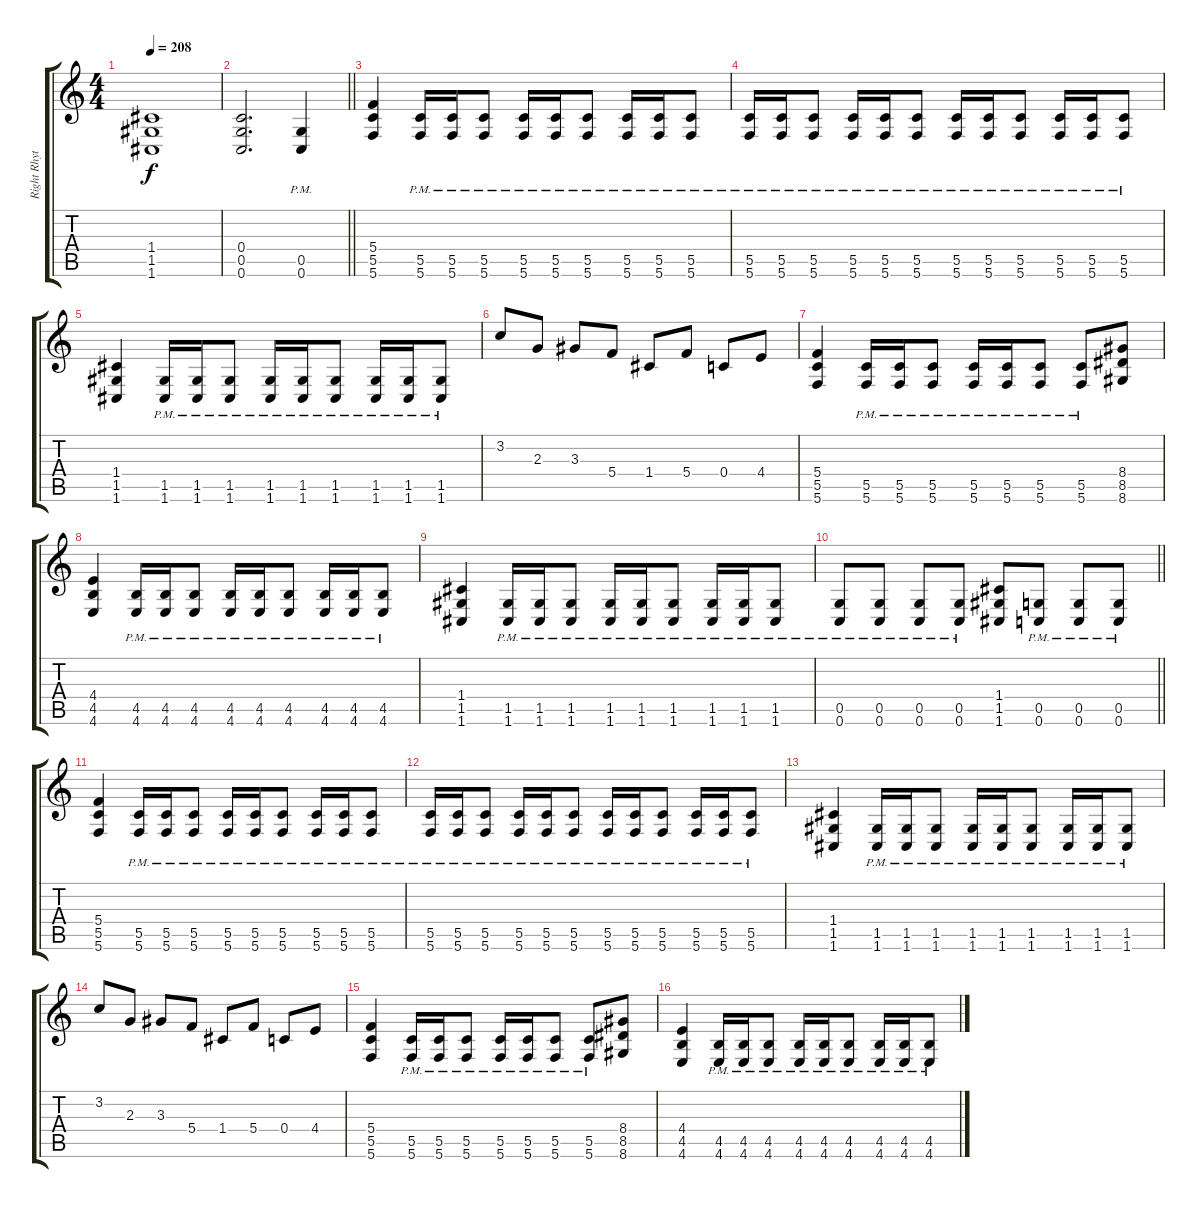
\track ("Right Rhythm" "Right Rhyt") {instrument distortionguitar}
\staff {score tabs}
\tuning (D4 A3 F3 C3 G2 C2) {hide}
\ts (4 4)
\tempo 208
\clef g2
\ks c
(1.4 1.5 1.6).1{dy f} |
\barLineRight lightlight
(0.4 0.5 0.6).2{d} (0.5{pm} 0.6{pm}).4 |
\section ("" "")
(5.4 5.5 5.6).4 (5.5{pm} 5.6{pm}).16 (5.5{pm} 5.6{pm}).16 (5.5{pm} 5.6{pm}).8 (5.5{pm} 5.6{pm}).16 (5.5{pm} 5.6{pm}).16 (5.5{pm} 5.6{pm}).8 (5.5{pm} 5.6{pm}).16 (5.5{pm} 5.6{pm}).16 (5.5{pm} 5.6{pm}).8 |
(5.5{pm} 5.6{pm}).16 (5.5{pm} 5.6{pm}).16 (5.5{pm} 5.6{pm}).8 (5.5{pm} 5.6{pm}).16 (5.5{pm} 5.6{pm}).16 (5.5{pm} 5.6{pm}).8 (5.5{pm} 5.6{pm}).16 (5.5{pm} 5.6{pm}).16 (5.5{pm} 5.6{pm}).8 (5.5{pm} 5.6{pm}).16 (5.5{pm} 5.6{pm}).16 (5.5{pm} 5.6{pm}).8 |
(1.4 1.5 1.6).4 (1.5{pm} 1.6{pm}).16 (1.5{pm} 1.6{pm}).16 (1.5{pm} 1.6{pm}).8 (1.5{pm} 1.6{pm}).16 (1.5{pm} 1.6{pm}).16 (1.5{pm} 1.6{pm}).8 (1.5{pm} 1.6{pm}).16 (1.5{pm} 1.6{pm}).16 (1.5{pm} 1.6{pm}).8 |
3.2.8 2.3.8 3.3.8 5.4.8 1.4.8 5.4.8 0.4.8 4.4.8 |
(5.4 5.5 5.6).4 (5.5{pm} 5.6{pm}).16 (5.5{pm} 5.6{pm}).16 (5.5{pm} 5.6{pm}).8 (5.5{pm} 5.6{pm}).16 (5.5{pm} 5.6{pm}).16 (5.5{pm} 5.6{pm}).8 (5.5{pm} 5.6{pm}).8 (8.4 8.5 8.6).8 |
(4.4 4.5 4.6).4 (4.5{pm} 4.6{pm}).16 (4.5{pm} 4.6{pm}).16 (4.5{pm} 4.6{pm}).8 (4.5{pm} 4.6{pm}).16 (4.5{pm} 4.6{pm}).16 (4.5{pm} 4.6{pm}).8 (4.5{pm} 4.6{pm}).16 (4.5{pm} 4.6{pm}).16 (4.5{pm} 4.6{pm}).8 |
(1.4 1.5 1.6).4 (1.5{pm} 1.6{pm}).16 (1.5{pm} 1.6{pm}).16 (1.5{pm} 1.6{pm}).8 (1.5{pm} 1.6{pm}).16 (1.5{pm} 1.6{pm}).16 (1.5{pm} 1.6{pm}).8 (1.5{pm} 1.6{pm}).16 (1.5{pm} 1.6{pm}).16 (1.5{pm} 1.6{pm}).8 |
\barLineRight lightlight
(0.5{pm} 0.6{pm}).8 (0.5{pm} 0.6{pm}).8 (0.5{pm} 0.6{pm}).8 (0.5{pm} 0.6{pm}).8 (1.4 1.5 1.6).8 (0.5{pm} 0.6{pm}).8 (0.5{pm} 0.6{pm}).8 (0.5{pm} 0.6{pm}).8 |
\section ("" "")
(5.4 5.5 5.6).4 (5.5{pm} 5.6{pm}).16 (5.5{pm} 5.6{pm}).16 (5.5{pm} 5.6{pm}).8 (5.5{pm} 5.6{pm}).16 (5.5{pm} 5.6{pm}).16 (5.5{pm} 5.6{pm}).8 (5.5{pm} 5.6{pm}).16 (5.5{pm} 5.6{pm}).16 (5.5{pm} 5.6{pm}).8 |
(5.5{pm} 5.6{pm}).16 (5.5{pm} 5.6{pm}).16 (5.5{pm} 5.6{pm}).8 (5.5{pm} 5.6{pm}).16 (5.5{pm} 5.6{pm}).16 (5.5{pm} 5.6{pm}).8 (5.5{pm} 5.6{pm}).16 (5.5{pm} 5.6{pm}).16 (5.5{pm} 5.6{pm}).8 (5.5{pm} 5.6{pm}).16 (5.5{pm} 5.6{pm}).16 (5.5{pm} 5.6{pm}).8 |
(1.4 1.5 1.6).4 (1.5{pm} 1.6{pm}).16 (1.5{pm} 1.6{pm}).16 (1.5{pm} 1.6{pm}).8 (1.5{pm} 1.6{pm}).16 (1.5{pm} 1.6{pm}).16 (1.5{pm} 1.6{pm}).8 (1.5{pm} 1.6{pm}).16 (1.5{pm} 1.6{pm}).16 (1.5{pm} 1.6{pm}).8 |
3.2.8 2.3.8 3.3.8 5.4.8 1.4.8 5.4.8 0.4.8 4.4.8 |
(5.4 5.5 5.6).4 (5.5{pm} 5.6{pm}).16 (5.5{pm} 5.6{pm}).16 (5.5{pm} 5.6{pm}).8 (5.5{pm} 5.6{pm}).16 (5.5{pm} 5.6{pm}).16 (5.5{pm} 5.6{pm}).8 (5.5{pm} 5.6{pm}).8 (8.4 8.5 8.6).8 |
(4.4 4.5 4.6).4 (4.5{pm} 4.6{pm}).16 (4.5{pm} 4.6{pm}).16 (4.5{pm} 4.6{pm}).8 (4.5{pm} 4.6{pm}).16 (4.5{pm} 4.6{pm}).16 (4.5{pm} 4.6{pm}).8 (4.5{pm} 4.6{pm}).16 (4.5{pm} 4.6{pm}).16 (4.5{pm} 4.6{pm}).8
